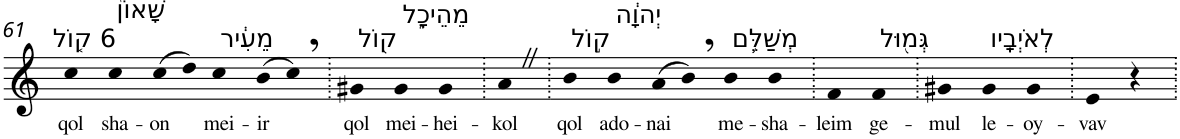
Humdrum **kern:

**kern	**text
*part1	*part1
*staff1	*staff1
*I"Piano	*
*I'Pno	*
!!LO:PB:g=z
*clefG2	*
*k[]	*
=61	=61
!LO:TX:a:t=6 ק֤וֹל	!
!	!LO:LY:b
4cc	qol
!LO:TX:a:t=שָׁאוֹן֙	!
!	!LO:LY:b
4cc	sha-
!	!LO:LY:b
(8cc	-on
8dd)	.
!LO:TX:a:t=מֵעִ֔יר	!
!	!LO:LY:b
4cc	mei-
!	!LO:LY:b
(8b	-ir
8cc,)	.
=62.	=62.
!LO:TX:a:t=ק֖וֹל	!
!	!LO:LY:b
4g#X	qol
!LO:TX:a:t=מֵהֵיכָ֑ל	!
!	!LO:LY:b
4g#	mei-
!	!LO:LY:b
4g#	-hei-
=63.	=63.
!	!LO:LY:b
4aZ	-kol
=64.	=64.
!LO:TX:a:t=ק֣וֹל	!
!	!LO:LY:b
4b	qol
!LO:TX:a:t=יְהוָ֔ה	!
!	!LO:LY:b
4b	ado-
!	!LO:LY:b
(8a	-nai
8b,)	.
!LO:TX:a:t=מְשַׁלֵּ֥ם	!
!	!LO:LY:b
4b	me-
!	!LO:LY:b
4b	-sha-
=65.	=65.
!	!LO:LY:b
4f	-leim
!LO:TX:a:t=גְּמ֖וּל	!
!	!LO:LY:b
4f	ge-
=66.	=66.
!	!LO:LY:b
4g#X	-mul
!LO:TX:a:t=לְאֹיְבָֽיו	!
!	!LO:LY:b
4g#	le-
!	!LO:LY:b
4g#	-oy-
=67.	=67.
!	!LO:LY:b
4e	-vav
4r	.
=.	=.
*-	*-
